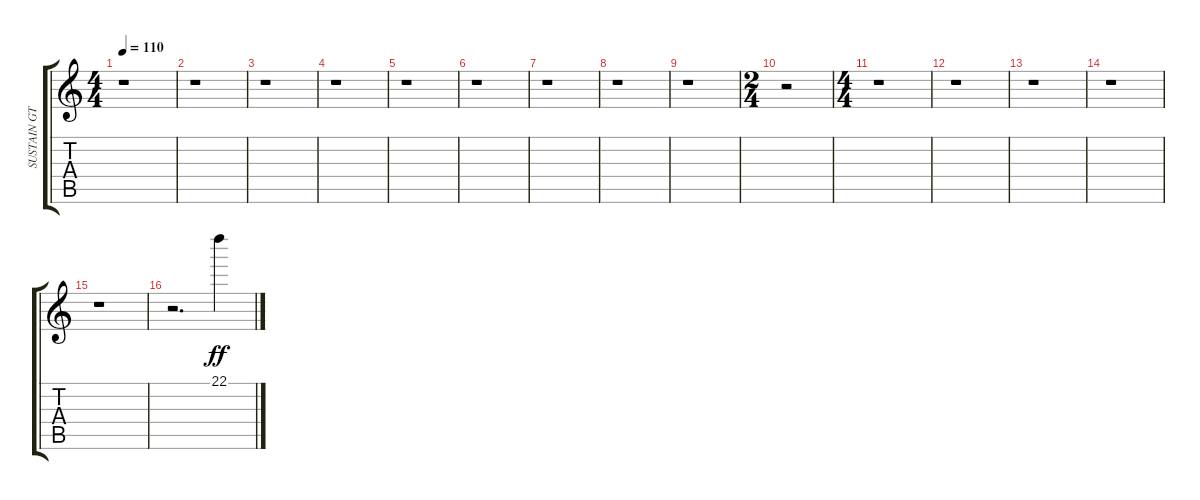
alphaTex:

\track ("SUSTAIN GTR." "SUSTAIN GT") {solo instrument electricguitarjazz}
\staff {score tabs}
\tuning (E4 B3 G3 D3 A2 E2) {hide}
\ts (4 4)
\tempo 110
\clef g2
\ks c
r.1{dy f} |
r.1 |
r.1 |
r.1 |
r.1 |
r.1 |
r.1 |
r.1 |
r.1 |
\ts (2 4)
r.2 |
\ts (4 4)
r.1 |
r.1 |
r.1 |
r.1 |
r.1 |
r.2{d} 22.1.4{dy ff}
